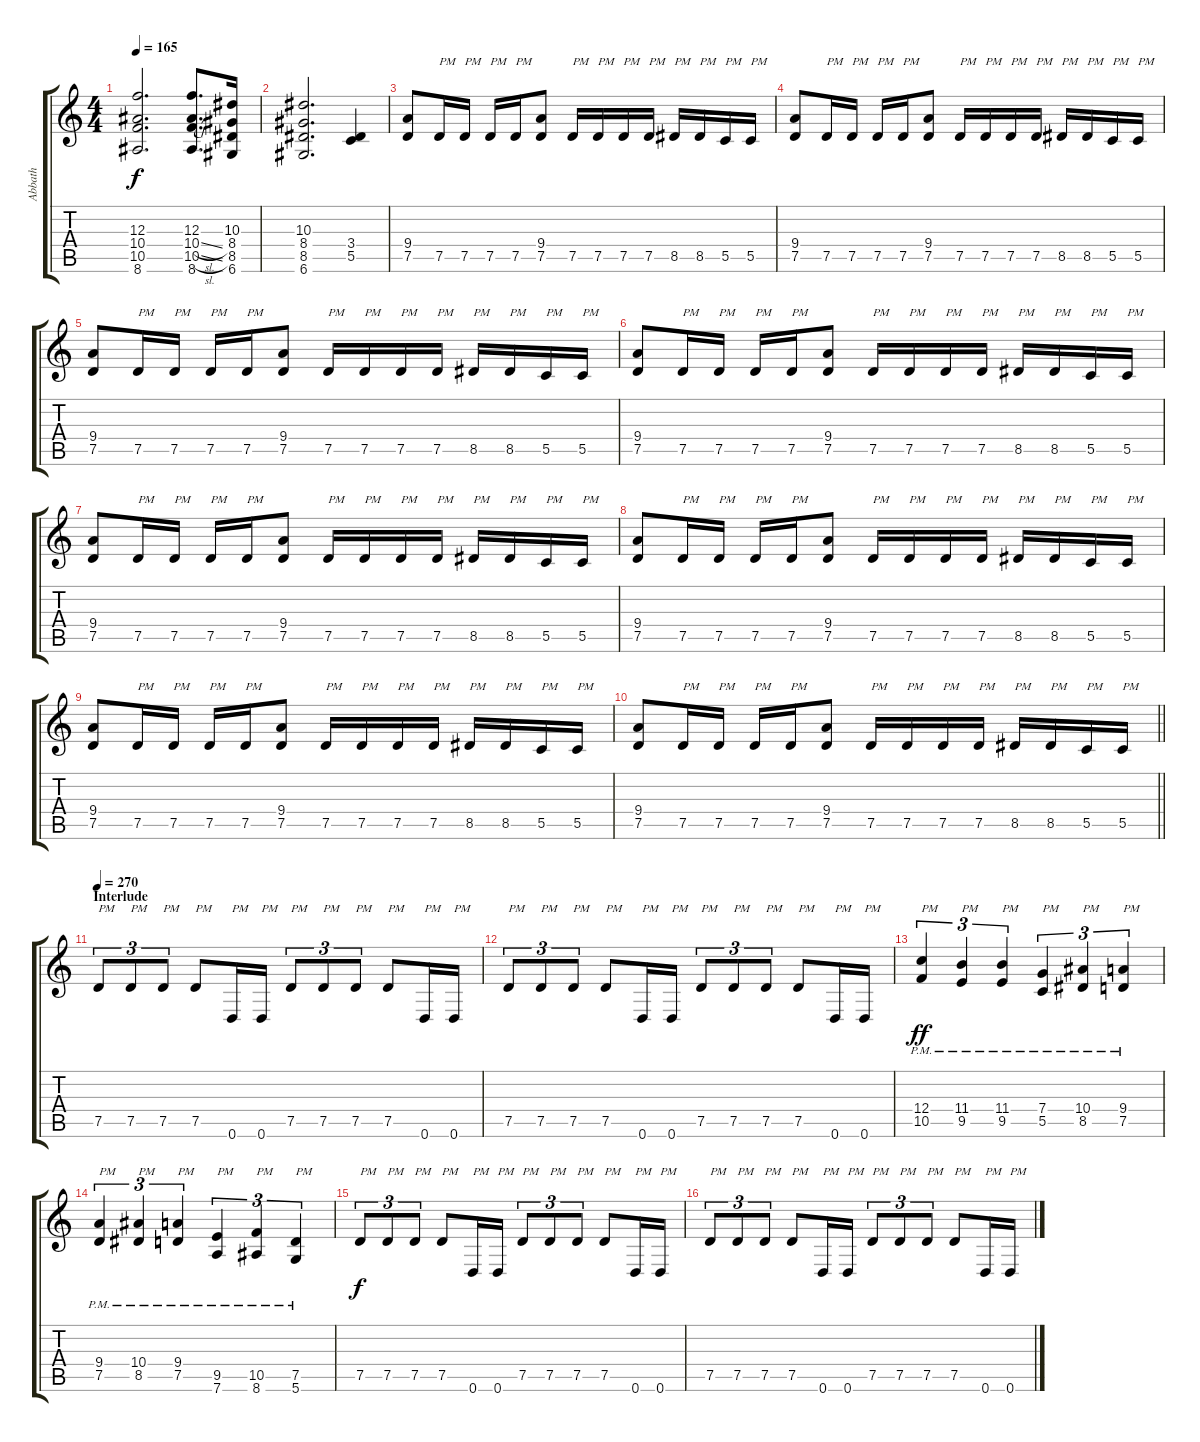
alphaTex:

\track ("Abbath" "Abbath") {instrument distortionguitar}
\staff {score tabs}
\tuning (D4 A3 F3 C3 G2 D2) {hide}
\ts (4 4)
\tempo 165
\clef g2
\ks c
(12.3 10.4 10.5 8.6).2{d dy f} (12.3 10.4{sl} 10.5{sl} 8.6).8{d} (10.3 8.4 8.5 6.6).16 |
(10.3 8.4 8.5 6.6).2{d} (3.4 5.5).4 |
(9.4 7.5).8 7.5.16{txt "PM"} 7.5.16{txt "PM"} 7.5.16{txt "PM"} 7.5.16{txt "PM"} (9.4 7.5).8 7.5.16{txt "PM"} 7.5.16{txt "PM"} 7.5.16{txt "PM"} 7.5.16{txt "PM"} 8.5.16{txt "PM"} 8.5.16{txt "PM"} 5.5.16{txt "PM"} 5.5.16{txt "PM"} |
(9.4 7.5).8 7.5.16{txt "PM"} 7.5.16{txt "PM"} 7.5.16{txt "PM"} 7.5.16{txt "PM"} (9.4 7.5).8 7.5.16{txt "PM"} 7.5.16{txt "PM"} 7.5.16{txt "PM"} 7.5.16{txt "PM"} 8.5.16{txt "PM"} 8.5.16{txt "PM"} 5.5.16{txt "PM"} 5.5.16{txt "PM"} |
(9.4 7.5).8 7.5.16{txt "PM"} 7.5.16{txt "PM"} 7.5.16{txt "PM"} 7.5.16{txt "PM"} (9.4 7.5).8 7.5.16{txt "PM"} 7.5.16{txt "PM"} 7.5.16{txt "PM"} 7.5.16{txt "PM"} 8.5.16{txt "PM"} 8.5.16{txt "PM"} 5.5.16{txt "PM"} 5.5.16{txt "PM"} |
(9.4 7.5).8 7.5.16{txt "PM"} 7.5.16{txt "PM"} 7.5.16{txt "PM"} 7.5.16{txt "PM"} (9.4 7.5).8 7.5.16{txt "PM"} 7.5.16{txt "PM"} 7.5.16{txt "PM"} 7.5.16{txt "PM"} 8.5.16{txt "PM"} 8.5.16{txt "PM"} 5.5.16{txt "PM"} 5.5.16{txt "PM"} |
(9.4 7.5).8 7.5.16{txt "PM"} 7.5.16{txt "PM"} 7.5.16{txt "PM"} 7.5.16{txt "PM"} (9.4 7.5).8 7.5.16{txt "PM"} 7.5.16{txt "PM"} 7.5.16{txt "PM"} 7.5.16{txt "PM"} 8.5.16{txt "PM"} 8.5.16{txt "PM"} 5.5.16{txt "PM"} 5.5.16{txt "PM"} |
(9.4 7.5).8 7.5.16{txt "PM"} 7.5.16{txt "PM"} 7.5.16{txt "PM"} 7.5.16{txt "PM"} (9.4 7.5).8 7.5.16{txt "PM"} 7.5.16{txt "PM"} 7.5.16{txt "PM"} 7.5.16{txt "PM"} 8.5.16{txt "PM"} 8.5.16{txt "PM"} 5.5.16{txt "PM"} 5.5.16{txt "PM"} |
(9.4 7.5).8 7.5.16{txt "PM"} 7.5.16{txt "PM"} 7.5.16{txt "PM"} 7.5.16{txt "PM"} (9.4 7.5).8 7.5.16{txt "PM"} 7.5.16{txt "PM"} 7.5.16{txt "PM"} 7.5.16{txt "PM"} 8.5.16{txt "PM"} 8.5.16{txt "PM"} 5.5.16{txt "PM"} 5.5.16{txt "PM"} |
\barLineRight lightlight
(9.4 7.5).8 7.5.16{txt "PM"} 7.5.16{txt "PM"} 7.5.16{txt "PM"} 7.5.16{txt "PM"} (9.4 7.5).8 7.5.16{txt "PM"} 7.5.16{txt "PM"} 7.5.16{txt "PM"} 7.5.16{txt "PM"} 8.5.16{txt "PM"} 8.5.16{txt "PM"} 5.5.16{txt "PM"} 5.5.16{txt "PM"} |
\section ("" "Interlude")
\tempo 270
7.5.8{tu (3 2) txt "PM"} 7.5.8{tu (3 2) txt "PM"} 7.5.8{tu (3 2) txt "PM"} 7.5.8{txt "PM"} 0.6.16{txt "PM"} 0.6.16{txt "PM"} 7.5.8{tu (3 2) txt "PM"} 7.5.8{tu (3 2) txt "PM"} 7.5.8{tu (3 2) txt "PM"} 7.5.8{txt "PM"} 0.6.16{txt "PM"} 0.6.16{txt "PM"} |
7.5.8{tu (3 2) txt "PM"} 7.5.8{tu (3 2) txt "PM"} 7.5.8{tu (3 2) txt "PM"} 7.5.8{txt "PM"} 0.6.16{txt "PM"} 0.6.16{txt "PM"} 7.5.8{tu (3 2) txt "PM"} 7.5.8{tu (3 2) txt "PM"} 7.5.8{tu (3 2) txt "PM"} 7.5.8{txt "PM"} 0.6.16{txt "PM"} 0.6.16{txt "PM"} |
(12.4 10.5{pm}).4{tu (3 2) txt "PM" dy ff} (11.4 9.5{pm}).4{tu (3 2) txt "PM"} (11.4 9.5{pm}).4{tu (3 2) txt "PM"} (7.4 5.5{pm}).4{tu (3 2) txt "PM"} (10.4 8.5{pm}).4{tu (3 2) txt "PM"} (9.4 7.5{pm}).4{tu (3 2) txt "PM"} |
(9.4 7.5{pm}).4{tu (3 2) txt "PM"} (10.4 8.5{pm}).4{tu (3 2) txt "PM"} (9.4 7.5{pm}).4{tu (3 2) txt "PM"} (9.5{pm} 7.6).4{tu (3 2) txt "PM"} (10.5{pm} 8.6).4{tu (3 2) txt "PM"} (7.5{pm} 5.6).4{tu (3 2) txt "PM"} |
7.5.8{tu (3 2) txt "PM" dy f} 7.5.8{tu (3 2) txt "PM"} 7.5.8{tu (3 2) txt "PM"} 7.5.8{txt "PM"} 0.6.16{txt "PM"} 0.6.16{txt "PM"} 7.5.8{tu (3 2) txt "PM"} 7.5.8{tu (3 2) txt "PM"} 7.5.8{tu (3 2) txt "PM"} 7.5.8{txt "PM"} 0.6.16{txt "PM"} 0.6.16{txt "PM"} |
7.5.8{tu (3 2) txt "PM"} 7.5.8{tu (3 2) txt "PM"} 7.5.8{tu (3 2) txt "PM"} 7.5.8{txt "PM"} 0.6.16{txt "PM"} 0.6.16{txt "PM"} 7.5.8{tu (3 2) txt "PM"} 7.5.8{tu (3 2) txt "PM"} 7.5.8{tu (3 2) txt "PM"} 7.5.8{txt "PM"} 0.6.16{txt "PM"} 0.6.16{txt "PM"}
